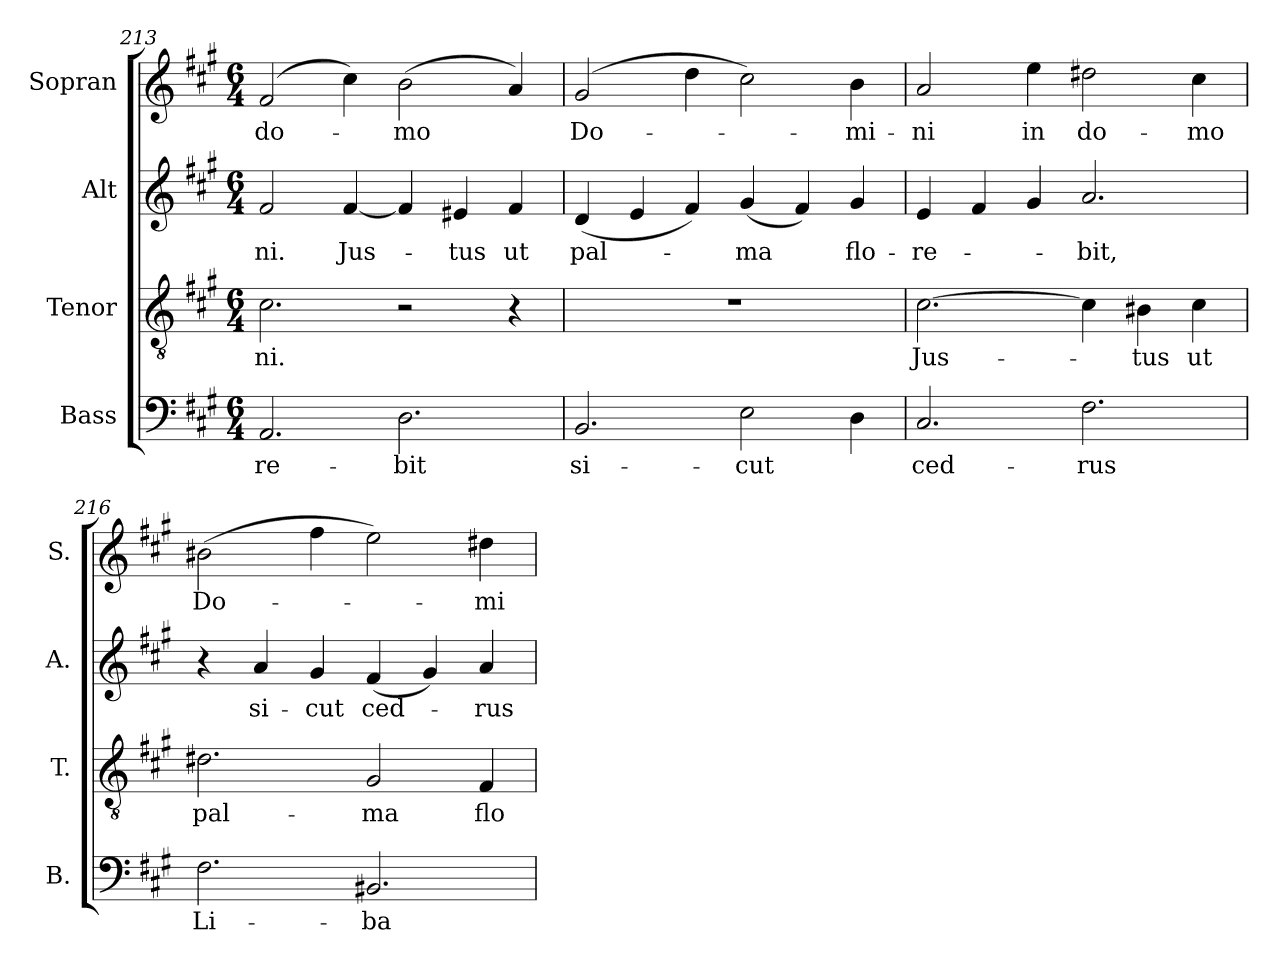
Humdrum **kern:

**kern	**text	**kern	**text	**kern	**text	**kern	**text
*part4	*part4	*part3	*part3	*part2	*part2	*part1	*part1
*staff4	*staff4	*staff3	*staff3	*staff2	*staff2	*staff1	*staff1
*I"Bass	*	*I"Tenor	*	*I"Alt	*	*I"Sopran	*
*I'B.	*	*I'T.	*	*I'A.	*	*I'S.	*
*clefF4	*	*clefGv2	*	*clefG2	*	*clefG2	*
*k[f#c#g#]	*	*k[f#c#g#]	*	*k[f#c#g#]	*	*k[f#c#g#]	*
*A:	*	*A:	*	*A:	*	*A:	*
*M6/4	*	*M6/4	*	*M6/4	*	*M6/4	*
=213	=213	=213	=213	=213	=213	=213	=213
!	!LO:LY:b	!	!LO:LY:b	!	!LO:LY:b	!	!LO:LY:b
2.AA/	-re-	2.c#\	-ni.	2f#/	-ni.	(2f#/	do-
!	!	!	!	!	!LO:LY:b	!	!
.	.	.	.	[4f#/	Jus-	4cc#\)	.
!	!LO:LY:b	!	!	!	!	!	!LO:LY:b
2.D\	-bit	2r	.	4f#/]	.	(>2b\	-mo
!	!	!	!	!	!LO:LY:b	!	!
.	.	.	.	4e#X/	-tus	.	.
!	!	!	!	!	!LO:LY:b	!	!
.	.	4r	.	4f#/	ut	4a/)	.
=214	=214	=214	=214	=214	=214	=214	=214
!	!LO:LY:b	!	!	!	!LO:LY:b	!	!LO:LY:b
2.BB/	si-	1.r	.	(<4d/	pal-	(2g#/	Do-
.	.	.	.	4e/	.	.	.
.	.	.	.	4f#/)	.	4dd\	.
!	!LO:LY:b	!	!	!	!LO:LY:b	!	!
2E\	-cut	.	.	(<4g#/	-ma	2cc#\)	.
.	.	.	.	4f#/)	.	.	.
!	!	!	!	!	!LO:LY:b	!	!LO:LY:b
4D\	.	.	.	4g#/	flo-	4b\	-mi-
!!LO:LB:g=z
=215	=215	=215	=215	=215	=215	=215	=215
!	!LO:LY:b	!	!LO:LY:b	!	!LO:LY:b	!	!LO:LY:b
2.C#/	ced-	[2.c#\	Jus-	4e/	-re-	2a/	-ni
.	.	.	.	4f#/	.	.	.
!	!	!	!	!	!	!	!LO:LY:b
.	.	.	.	4g#/	.	4ee\	in
!	!LO:LY:b	!	!	!	!LO:LY:b	!	!LO:LY:b
2.F#\	-rus	4c#\]	.	2.a/	-bit,	2dd#X\	do-
!	!	!	!LO:LY:b	!	!	!	!
.	.	4B#X\	-tus	.	.	.	.
!	!	!	!LO:LY:b	!	!	!	!LO:LY:b
.	.	4c#\	ut	.	.	4cc#\	-mo
=216	=216	=216	=216	=216	=216	=216	=216
!	!LO:LY:b	!	!LO:LY:b	!	!	!	!LO:LY:b
2.F#\	Li-	2.d#X\	pal-	4r	.	(>2b#X\	Do-
!	!	!	!	!	!LO:LY:b	!	!
.	.	.	.	4a/	si-	.	.
!	!	!	!	!	!LO:LY:b	!	!
.	.	.	.	4g#/	-cut	4ff#\	.
!	!LO:LY:b	!	!LO:LY:b	!	!LO:LY:b	!	!
2.BB#X/	-ba-	2G#/	-ma	(<4f#/	ced-	2ee\)	.
.	.	.	.	4g#/)	.	.	.
!	!	!	!LO:LY:b	!	!LO:LY:b	!	!LO:LY:b
.	.	4F#/	flo-	4a/	-rus	4dd#X\	-mi-
=	=	=	=	=	=	=	=
*-	*-	*-	*-	*-	*-	*-	*-
